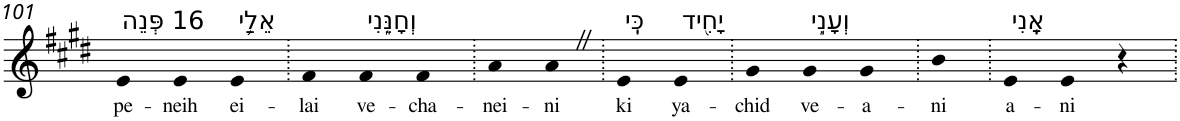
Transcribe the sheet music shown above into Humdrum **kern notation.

**kern	**text
*part1	*part1
*staff1	*staff1
*I"Piano	*
*I'Pno	*
!!LO:PB:g=z
*clefG2	*
*k[f#c#g#d#]	*
*E:	*
=101	=101
!LO:TX:a:t=16 פְּנֵה	!
!	!LO:LY:b
4e	pe-
!	!LO:LY:b
4e	-neih
!LO:TX:a:t=אֵלַ֥י	!
!	!LO:LY:b
4e	ei-
=102.	=102.
!	!LO:LY:b
4f#	-lai
!LO:TX:a:t=וְחָנֵּ֑נִי	!
!	!LO:LY:b
4f#	ve-
!	!LO:LY:b
4f#	-cha-
=103.	=103.
!	!LO:LY:b
4a	-nei-
!	!LO:LY:b
4aZ	-ni
=104.	=104.
!LO:TX:a:t=כִּֽי	!
!	!LO:LY:b
4e	ki
!LO:TX:a:t=יָחִ֖יד	!
!	!LO:LY:b
4e	ya-
=105.	=105.
!	!LO:LY:b
4g#	-chid
!LO:TX:a:t=וְעָנִ֣י	!
!	!LO:LY:b
4g#	ve-
!	!LO:LY:b
4g#	-a-
=106.	=106.
!	!LO:LY:b
4b	-ni
=107.	=107.
!LO:TX:a:t=אָֽנִי	!
!	!LO:LY:b
4e	a-
!	!LO:LY:b
4e	-ni
4r	.
=.	=.
*-	*-
